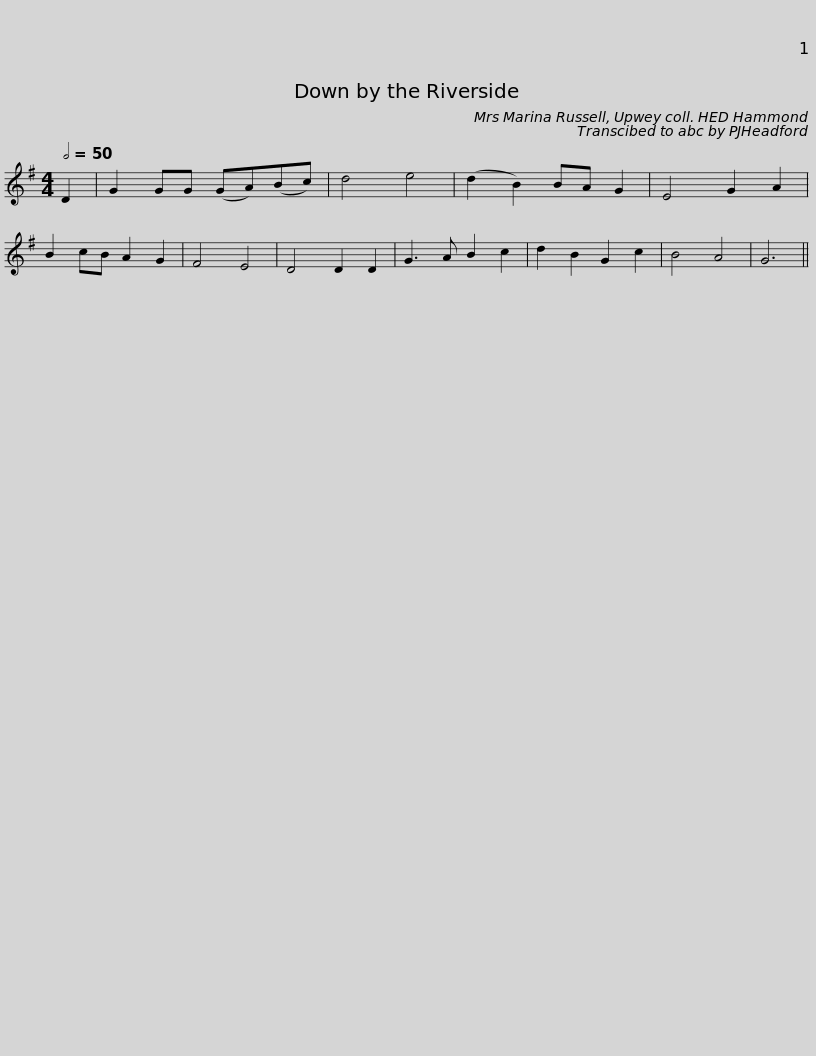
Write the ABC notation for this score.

X:1
L:1/8
Q:1/2=50
M:4/4
I:linebreak $
K:G
V:1 treble
V:1
 D2 | G2 GG (GA)(Bc) | d4 e4 | (d2 B2) BA G2 | E4 G2 A2 | %5
 B2 cB A2 G2 | F4 E4 | D4 D2 D2 | G3 A B2 c2 | d2 B2 G2 c2 | %10
 B4 A4 |$ G6 || %12
